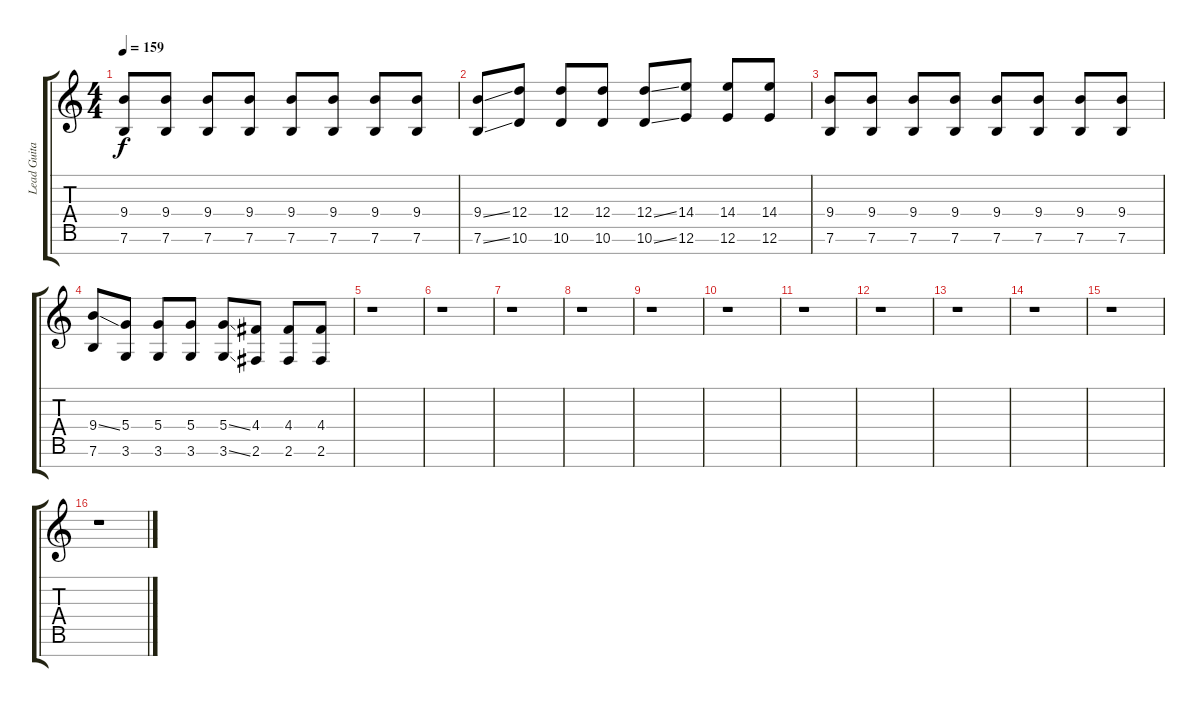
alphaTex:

\track ("Lead Guitar 2" "Lead Guita") {instrument distortionguitar}
\staff {score tabs}
\tuning (E4 B3 G3 D3 A2 E2 B1) {hide}
\ts (4 4)
\tempo 159
\clef g2
\ks c
(9.4 7.6).8{dy f} (9.4 7.6).8 (9.4 7.6).8 (9.4 7.6).8 (9.4 7.6).8 (9.4 7.6).8 (9.4 7.6).8 (9.4 7.6).8 |
(9.4{ss} 7.6{ss}).8 (12.4 10.6).8 (12.4 10.6).8 (12.4 10.6).8 (12.4{ss} 10.6{ss}).8 (14.4 12.6).8 (14.4 12.6).8 (14.4 12.6).8 |
(9.4 7.6).8 (9.4 7.6).8 (9.4 7.6).8 (9.4 7.6).8 (9.4 7.6).8 (9.4 7.6).8 (9.4 7.6).8 (9.4 7.6).8 |
(9.4{ss} 7.6).8 (5.4 3.6).8 (5.4 3.6).8 (5.4 3.6).8 (5.4{ss} 3.6{ss}).8 (4.4 2.6).8 (4.4 2.6).8 (4.4 2.6).8 |
r.1 |
r.1 |
r.1 |
r.1 |
r.1 |
r.1 |
r.1 |
r.1 |
r.1 |
r.1 |
r.1 |
r.1
